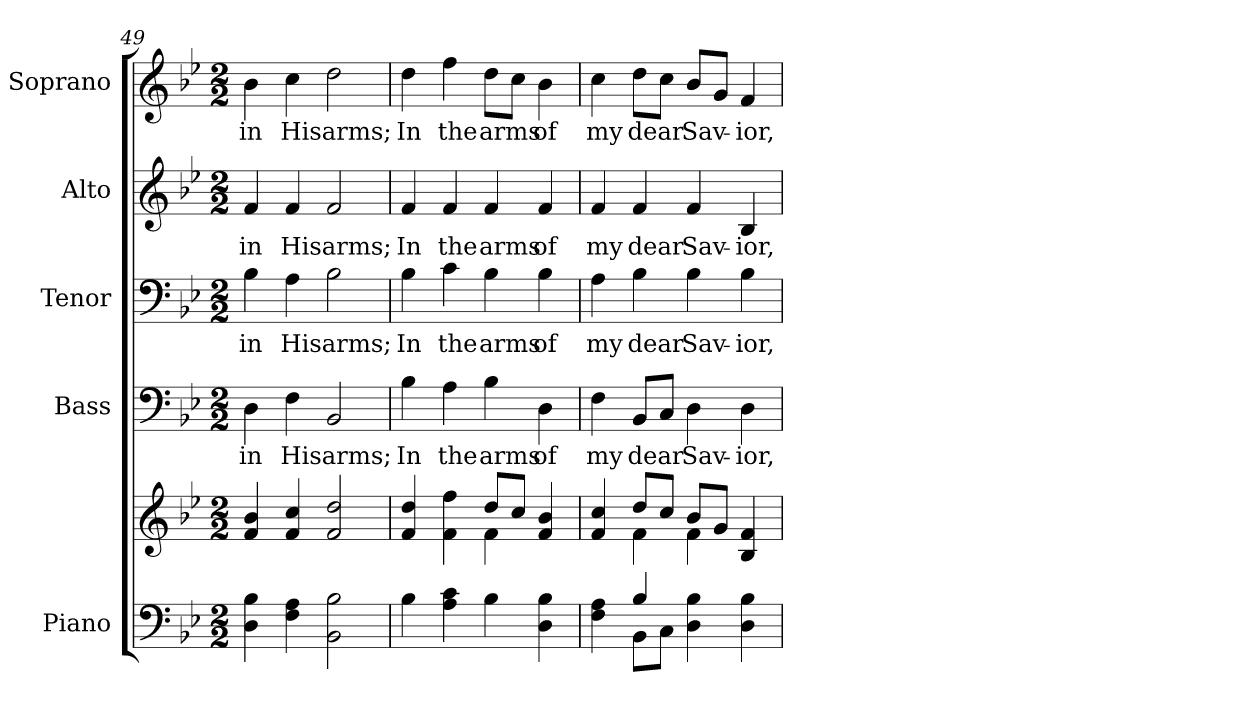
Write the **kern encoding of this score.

**kern	**kern	**kern	**text	**kern	**text	**kern	**text	**kern	**text
*part5	*part5	*part4	*part4	*part3	*part3	*part2	*part2	*part1	*part1
*staff6	*staff5	*staff4	*staff4	*staff3	*staff3	*staff2	*staff2	*staff1	*staff1
*I"Piano	*	*I"Bass	*	*I"Tenor	*	*I"Alto	*	*I"Soprano	*
*I'Pno.	*	*I'B.	*	*I'T.	*	*I'A.	*	*I'S.	*
!!LO:LB:g=z
*clefF4	*clefG2	*clefF4	*	*clefF4	*	*clefG2	*	*clefG2	*
*k[b-e-]	*k[b-e-]	*k[b-e-]	*	*k[b-e-]	*	*k[b-e-]	*	*k[b-e-]	*
*B-:	*B-:	*B-:	*	*B-:	*	*B-:	*	*B-:	*
*M2/2	*M2/2	*M2/2	*	*M2/2	*	*M2/2	*	*M2/2	*
=49	=49	=49	=49	=49	=49	=49	=49	=49	=49
!	!	!	!LO:LY:b:color=#000000	!	!	!	!	!	!
!	!	!	!	!	!LO:LY:b:color=#000000	!	!	!	!
!	!	!	!	!	!	!	!LO:LY:b:color=#000000	!	!
!	!	!	!	!	!	!	!	!	!LO:LY:b:color=#000000
4Di\ 4B-i	4fi/ 4b-i	4Di\	in	4B-i\	in	4fi/	in	4b-i\	in
!	!	!	!LO:LY:b:color=#000000	!	!	!	!	!	!
!	!	!	!	!	!LO:LY:b:color=#000000	!	!	!	!
!	!	!	!	!	!	!	!LO:LY:b:color=#000000	!	!
!	!	!	!	!	!	!	!	!	!LO:LY:b:color=#000000
4Fi\ 4Ai	4fi/ 4cci	4Fi\	His	4Ai\	His	4fi/	His	4cci\	His
!	!	!	!LO:LY:b:color=#000000	!	!	!	!	!	!
!	!	!	!	!	!LO:LY:b:color=#000000	!	!	!	!
!	!	!	!	!	!	!	!LO:LY:b:color=#000000	!	!
!	!	!	!	!	!	!	!	!	!LO:LY:b:color=#000000
2BB-i\ 2B-i	2fi/ 2ddi	2BB-i/	arms;	2B-i\	arms;	2fi/	arms;	2ddi\	arms;
=50	=50	=50	=50	=50	=50	=50	=50	=50	=50
*	*^	*	*	*	*	*	*	*	*
!	!	!	!	!LO:LY:b:color=#000000	!	!	!	!	!	!
!	!	!	!	!	!	!LO:LY:b:color=#000000	!	!	!	!
!	!	!	!	!	!	!	!	!LO:LY:b:color=#000000	!	!
!	!	!	!	!	!	!	!	!	!	!LO:LY:b:color=#000000
4B-i\	4fi/ 4ddi	2ryy	4B-i\	In	4B-i\	In	4fi/	In	4ddi\	In
!	!	!	!	!LO:LY:b:color=#000000	!	!	!	!	!	!
!	!	!	!	!	!	!LO:LY:b:color=#000000	!	!	!	!
!	!	!	!	!	!	!	!	!LO:LY:b:color=#000000	!	!
!	!	!	!	!	!	!	!	!	!	!LO:LY:b:color=#000000
4Ai\ 4ci	4fi\ 4ffi	.	4Ai\	the	4ci\	the	4fi/	the	4ffi\	the
!	!	!	!	!LO:LY:b:color=#000000	!	!	!	!	!	!
!	!	!	!	!	!	!LO:LY:b:color=#000000	!	!	!	!
!	!	!	!	!	!	!	!	!LO:LY:b:color=#000000	!	!
!	!	!	!	!	!	!	!	!	!	!LO:LY:b:color=#000000
4B-i\	8ddi/L	4fi\	4B-i\	arms	4B-i\	arms	4fi/	arms	8ddi\L	arms
.	8cci/J	.	.	.	.	.	.	.	8cci\J	.
!	!	!	!	!LO:LY:b:color=#000000	!	!	!	!	!	!
!	!	!	!	!	!	!LO:LY:b:color=#000000	!	!	!	!
!	!	!	!	!	!	!	!	!LO:LY:b:color=#000000	!	!
!	!	!	!	!	!	!	!	!	!	!LO:LY:b:color=#000000
4Di\ 4B-i	4fi/ 4b-i	4ryy	4Di\	of	4B-i\	of	4fi/	of	4b-i\	of
!!LO:PB:g=z
=51	=51	=51	=51	=51	=51	=51	=51	=51	=51	=51
*^	*	*	*	*	*	*	*	*	*	*
!	!	!	!	!	!LO:LY:b:color=#000000	!	!	!	!	!	!
!	!	!	!	!	!	!	!LO:LY:b:color=#000000	!	!	!	!
!	!	!	!	!	!	!	!	!	!LO:LY:b:color=#000000	!	!
!	!	!	!	!	!	!	!	!	!	!	!LO:LY:b:color=#000000
4Fi\ 4Ai	4ryy	4fi/ 4cci	4ryy	4Fi\	my	4Ai\	my	4fi/	my	4cci\	my
!	!	!	!	!	!LO:LY:b:color=#000000	!	!	!	!	!	!
!	!	!	!	!	!	!	!LO:LY:b:color=#000000	!	!	!	!
!	!	!	!	!	!	!	!	!	!LO:LY:b:color=#000000	!	!
!	!	!	!	!	!	!	!	!	!	!	!LO:LY:b:color=#000000
4B-i/	8BB-i\L	8ddi/L	4fi\	8BB-i/L	dear	4B-i\	dear	4fi/	dear	8ddi\L	dear
.	8Ci\J	8cci/J	.	8Ci/J	.	.	.	.	.	8cci\J	.
!	!	!	!	!	!LO:LY:b:color=#000000	!	!	!	!	!	!
!	!	!	!	!	!	!	!LO:LY:b:color=#000000	!	!	!	!
!	!	!	!	!	!	!	!	!	!LO:LY:b:color=#000000	!	!
!	!	!	!	!	!	!	!	!	!	!	!LO:LY:b:color=#000000
4Di\ 4B-i	2ryy	8b-i/L	4fi\	4Di\	Sav-	4B-i\	Sav-	4fi/	Sav-	8b-i/L	Sav-
.	.	8gi/J	.	.	.	.	.	.	.	8gi/J	.
!	!	!	!	!	!LO:LY:b:color=#000000	!	!	!	!	!	!
!	!	!	!	!	!	!	!LO:LY:b:color=#000000	!	!	!	!
!	!	!	!	!	!	!	!	!	!LO:LY:b:color=#000000	!	!
!	!	!	!	!	!	!	!	!	!	!	!LO:LY:b:color=#000000
4Di\ 4B-i	.	4B-i/ 4fi	4ryy	4Di\	-ior,	4B-i\	-ior,	4B-i/	-ior,	4fi/	-ior,
*v	*v	*	*	*	*	*	*	*	*	*	*
*	*v	*v	*	*	*	*	*	*	*	*
=	=	=	=	=	=	=	=	=	=
*-	*-	*-	*-	*-	*-	*-	*-	*-	*-
